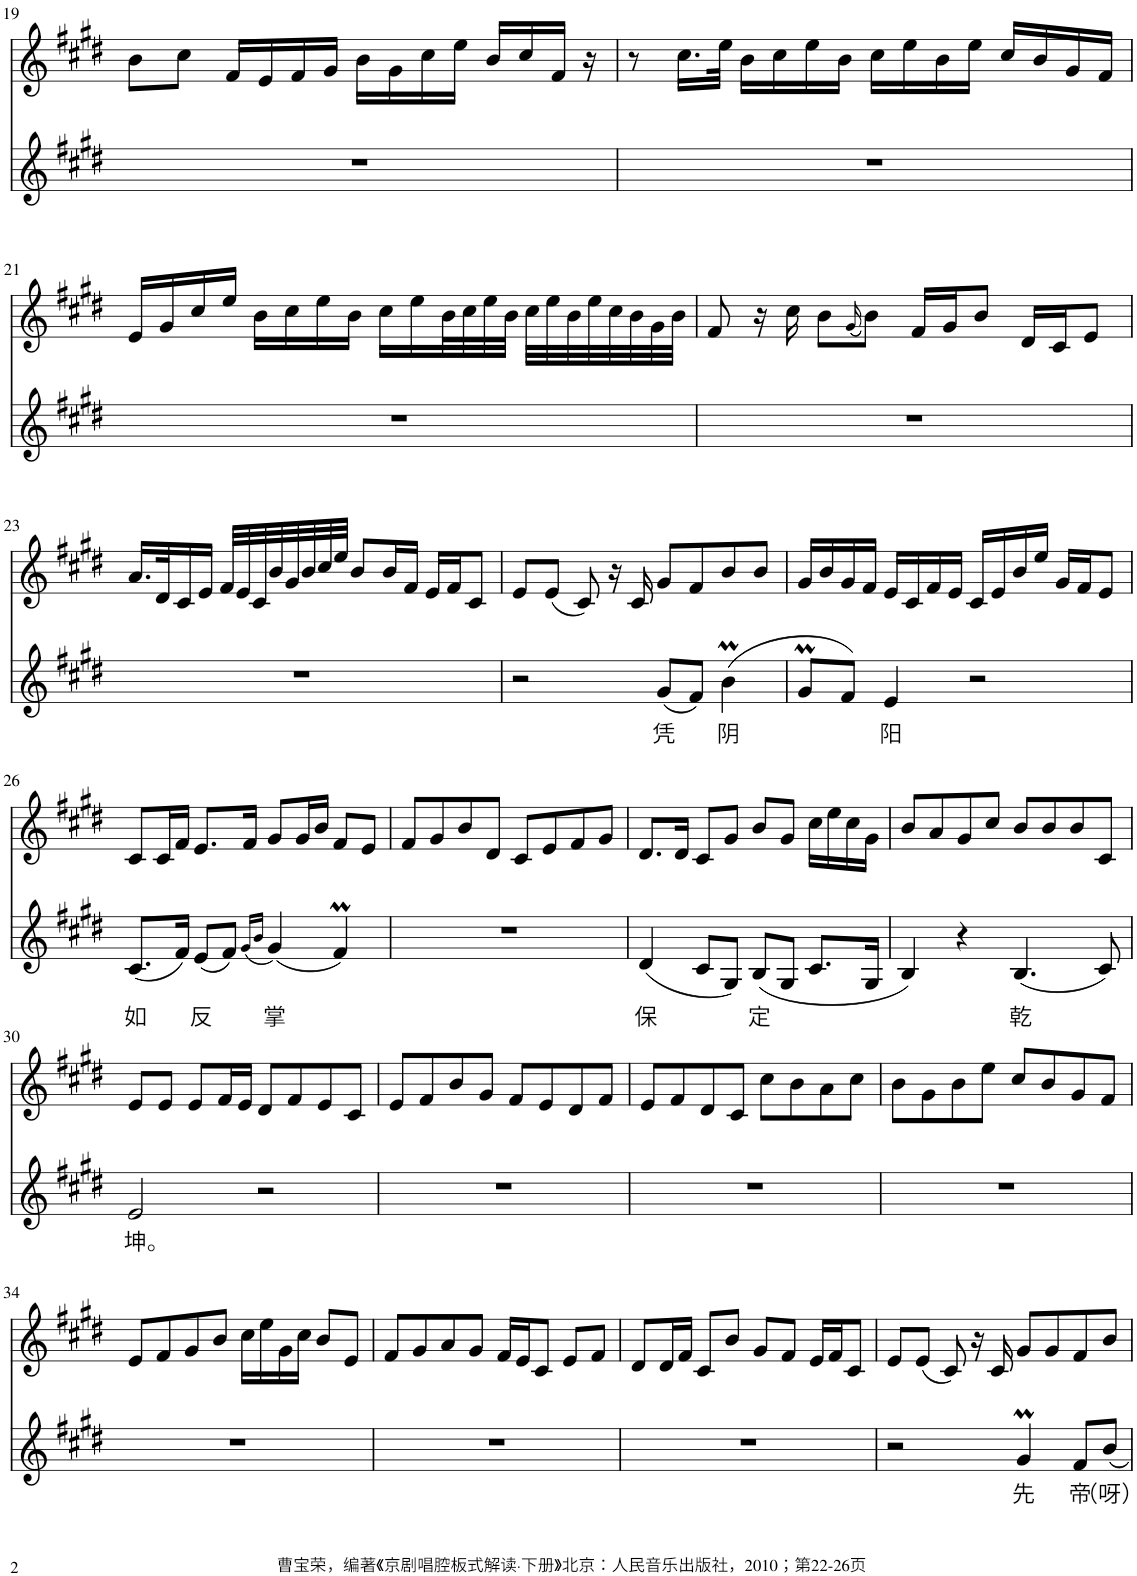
**kern	**text	**kern
*part2	*part2	*part1
*staff2	*staff2	*staff1
*I"Piano	*	*I"Piano
*I'Pno	*	*I'Pno
!!LO:PB:g=z
*clefG2	*	*clefG2
*k[f#c#g#d#]	*	*k[f#c#g#d#]
*M4/4	*	*M4/4
=19	=19	=19
1r	.	8b\L
.	.	8cc#\J
.	.	16f#/LL
.	.	16e/
.	.	16f#/
.	.	16g#/JJ
.	.	16b\LL
.	.	16g#\
.	.	16cc#\
.	.	16ee\JJ
.	.	16b/LL
.	.	16cc#/
.	.	16f#/JJ
.	.	16r
=20	=20	=20
1r	.	8r
.	.	16.cc#\LL
.	.	32ee\JJk
.	.	16b\LL
.	.	16cc#\
.	.	16ee\
.	.	16b\JJ
.	.	16cc#\LL
.	.	16ee\
.	.	16b\
.	.	16ee\JJ
.	.	16cc#/LL
.	.	16b/
.	.	16g#/
.	.	16f#/JJ
!!LO:LB:g=z
=21	=21	=21
1r	.	16e/LL
.	.	16g#/
.	.	16cc#/
.	.	16ee/JJ
.	.	16b\LL
.	.	16cc#\
.	.	16ee\
.	.	16b\JJ
.	.	16cc#\LL
.	.	16ee\
.	.	32b\L
.	.	32cc#\
.	.	32ee\
.	.	32b\JJJ
.	.	32cc#\LLL
.	.	32ee\
.	.	32b\
.	.	32ee\
.	.	32cc#\
.	.	32b\
.	.	32g#\
.	.	32b\JJJ
=22	=22	=22
1r	.	8f#/
.	.	16r
.	.	16cc#\
.	.	8b\L
.	.	(16qg#/
.	.	8b\J)
.	.	16f#/LL
.	.	16g#/J
.	.	8b/J
.	.	16d#/LL
.	.	16c#/J
.	.	8e/J
!!LO:LB:g=z
=23	=23	=23
1r	.	16.a/LL
.	.	32d#/K
.	.	16c#/
.	.	16e/JJ
.	.	32f#/LLL
.	.	32e/
.	.	32c#/
.	.	32b/
.	.	32g#/
.	.	32b/
.	.	32cc#/
.	.	32ee/JJJ
.	.	8b/L
.	.	16b/L
.	.	16f#/JJ
.	.	16e/LL
.	.	16f#/J
.	.	8c#/J
=24	=24	=24
2r	.	8e/L
.	.	(8e/J
.	.	8c#/)
.	.	16r
.	.	16c#/
!	!LO:LY:b	!
(8g#/L	凭	8g#/L
8f#/J)	.	8f#/
!	!LO:LY:b	!
(4bM\	阴	8b/
.	.	8b/J
=25	=25	=25
8g#m/L	.	16g#/LL
.	.	16b/
8f#/J)	.	16g#/
.	.	16f#/JJ
!	!LO:LY:b	!
4e/	阳	16e/LL
.	.	16c#/
.	.	16f#/
.	.	16e/JJ
2r	.	16c#/LL
.	.	16e/
.	.	16b/
.	.	16ee/JJ
.	.	16g#/LL
.	.	16f#/J
.	.	8e/J
!!LO:LB:g=z
=26	=26	=26
!	!LO:LY:b	!
(8.c#/L	如	8c#/L
.	.	16c#/L
16f#/Jk)	.	16f#/JJ
!	!LO:LY:b	!
(8e/L	反	8.e/L
8f#/J)	.	.
.	.	16f#/Jk
(16qg#/LL	.	.
16qb/JJ	.	.
!	!LO:LY:b	!
(4g#/)	掌	8g#/L
.	.	16g#/L
.	.	16b/JJ
4f#M/)	.	8f#/L
.	.	8e/J
=27	=27	=27
1r	.	8f#/L
.	.	8g#/
.	.	8b/
.	.	8d#/J
.	.	8c#/L
.	.	8e/
.	.	8f#/
.	.	8g#/J
=28	=28	=28
!	!LO:LY:b	!
(4d#/	保	8.d#/L
.	.	16d#/Jk
8c#/L	.	8c#/L
8G#/J)	.	8g#/J
!	!LO:LY:b	!
(8B/L	定	8b/L
8G#/J	.	8g#/J
8.c#/L	.	16cc#\LL
.	.	16ee\
.	.	16cc#\
16G#/Jk	.	16g#\JJ
=29	=29	=29
4B/)	.	8b/L
.	.	8a/
4r	.	8g#/
.	.	8cc#/J
!	!LO:LY:b	!
(4.B/	乾	8b/L
.	.	8b/
.	.	8b/
8c#/)	.	8c#/J
!!LO:LB:g=z
=30	=30	=30
!	!LO:LY:b	!
2e/	坤。	8e/L
.	.	8e/J
.	.	8e/L
.	.	16f#/L
.	.	16e/JJ
2r	.	8d#/L
.	.	8f#/
.	.	8e/
.	.	8c#/J
=31	=31	=31
1r	.	8e/L
.	.	8f#/
.	.	8b/
.	.	8g#/J
.	.	8f#/L
.	.	8e/
.	.	8d#/
.	.	8f#/J
=32	=32	=32
1r	.	8e/L
.	.	8f#/
.	.	8d#/
.	.	8c#/J
.	.	8cc#\L
.	.	8b\
.	.	8a\
.	.	8cc#\J
=33	=33	=33
1r	.	8b\L
.	.	8g#\
.	.	8b\
.	.	8ee\J
.	.	8cc#/L
.	.	8b/
.	.	8g#/
.	.	8f#/J
!!LO:LB:g=z
=34	=34	=34
1r	.	8e/L
.	.	8f#/
.	.	8g#/
.	.	8b/J
.	.	16cc#\LL
.	.	16ee\
.	.	16g#\
.	.	16cc#\JJ
.	.	8b/L
.	.	8e/J
=35	=35	=35
1r	.	8f#/L
.	.	8g#/
.	.	8a/
.	.	8g#/J
.	.	16f#/LL
.	.	16e/J
.	.	8c#/J
.	.	8e/L
.	.	8f#/J
=36	=36	=36
1r	.	8d#/L
.	.	16d#/L
.	.	16f#/JJ
.	.	8c#/L
.	.	8b/J
.	.	8g#/L
.	.	8f#/J
.	.	16e/LL
.	.	16f#/J
.	.	8c#/J
=37	=37	=37
2r	.	8e/L
.	.	(8e/J
.	.	8c#/)
.	.	16r
.	.	16c#/
!	!LO:LY:b	!
4g#m/	先	8g#/L
.	.	8g#/
!	!LO:LY:b	!
8f#/L	帝	8f#/
!	!LO:LY:b	!
8b/J	（呀）	8b/J
=	=	=
*-	*-	*-
